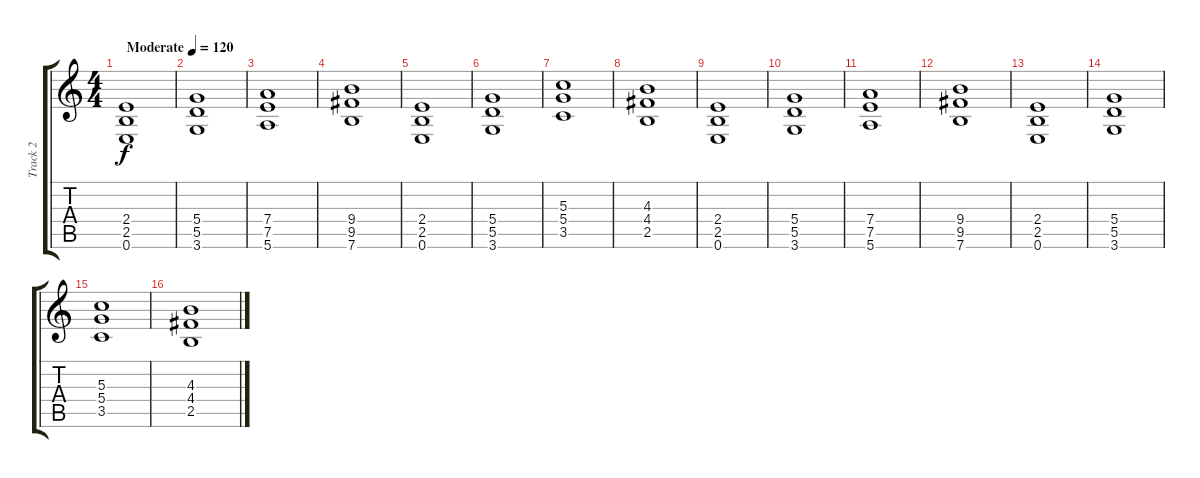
\track ("Track 2" "Track 2") {instrument overdrivenguitar}
\staff {score tabs}
\tuning (E4 B3 G3 D3 A2 E2) {hide}
\ts (4 4)
\tempo (120 "Moderate")
\clef g2
\ks c
(2.4 2.5 0.6).1{dy f instrument overdrivenguitar} |
(5.4 5.5 3.6).1 |
(7.4 7.5 5.6).1 |
(9.4 9.5 7.6).1 |
(2.4 2.5 0.6).1 |
(5.4 5.5 3.6).1 |
(5.3 5.4 3.5).1 |
(4.3 4.4 2.5).1 |
(2.4 2.5 0.6).1 |
(5.4 5.5 3.6).1 |
(7.4 7.5 5.6).1 |
(9.4 9.5 7.6).1 |
(2.4 2.5 0.6).1 |
(5.4 5.5 3.6).1 |
(5.3 5.4 3.5).1 |
(4.3 4.4 2.5).1
